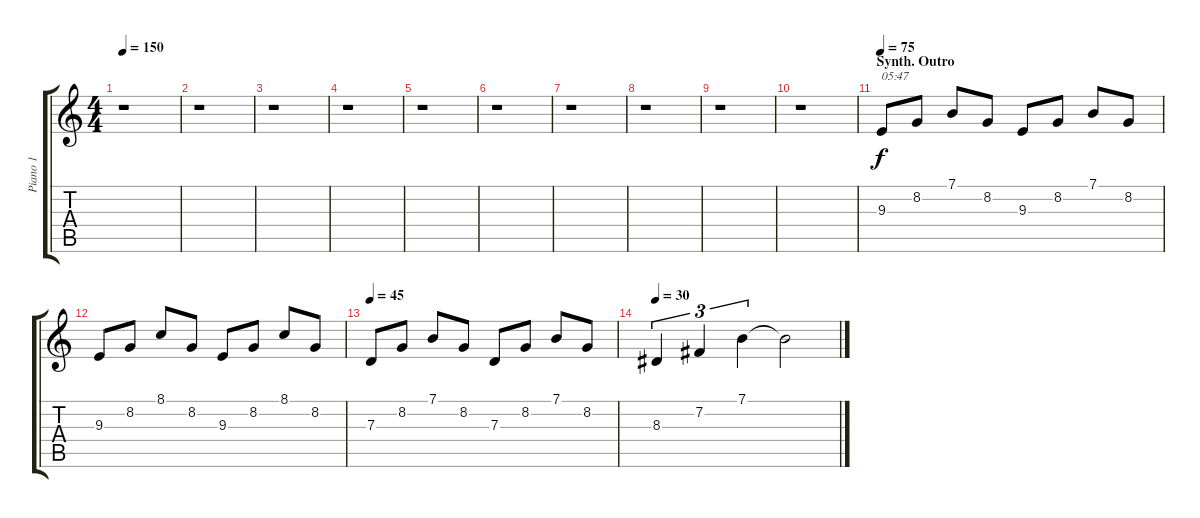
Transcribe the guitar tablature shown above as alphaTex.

\track ("Piano 1" "Piano 1") {instrument electricpiano1}
\staff {score tabs}
\tuning (E4 B3 G3 D3 A2 E2) {hide}
\ts (4 4)
\tempo 150
\clef g2
\ks c
r.1{dy f} |
r.1 |
r.1 |
r.1 |
r.1 |
r.1 |
r.1 |
r.1 |
r.1 |
r.1 |
\section ("" "Synth. Outro")
\tempo 75
9.3.8{txt "05:47" volume 10 instrument pad7halo} 8.2.8 7.1.8 8.2.8 9.3.8{volume 15} 8.2.8 7.1.8 8.2.8 |
9.3.8 8.2.8 8.1.8 8.2.8 9.3.8 8.2.8 8.1.8 8.2.8 |
\tempo 45
7.3.8 8.2.8 7.1.8 8.2.8 7.3.8 8.2.8 7.1.8 8.2.8 |
\tempo 30
8.3.4{tu (3 2)} 7.2.4{tu (3 2)} 7.1.4{tu (3 2)} 7.1{t}.2
